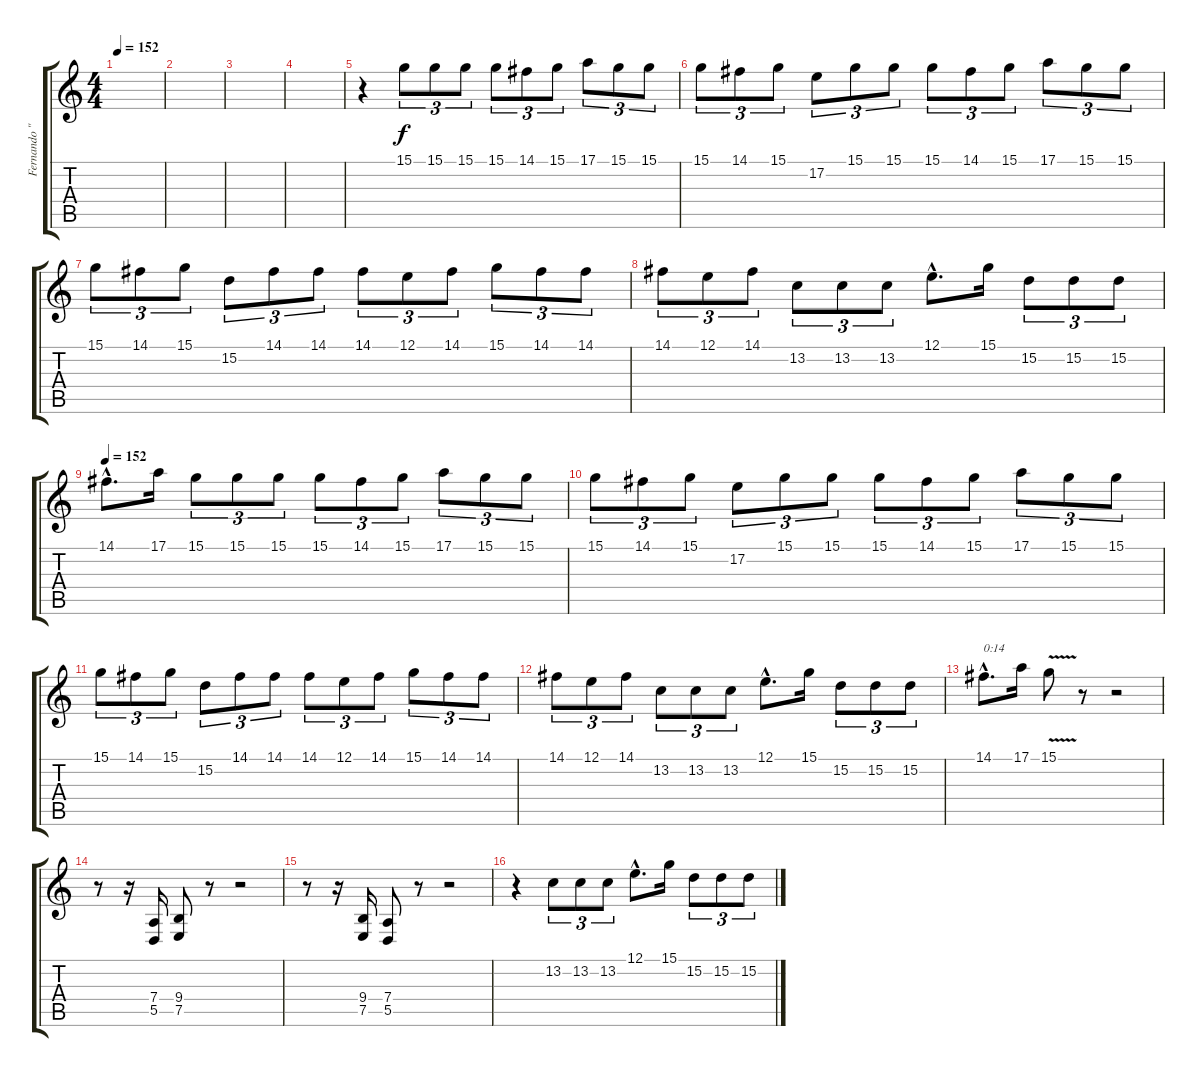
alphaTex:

\track ("Fernando \"Kuma\" Lagos" "Fernando \"") {instrument violin}
\staff {score tabs}
\tuning (E4 B3 G3 D3 A2 E2) {hide}
\ts (4 4)
\tempo 152
\clef g2
\ks c
|
|
|
|
r.4 15.1.8{tu (3 2)} 15.1.8{tu (3 2)} 15.1.8{tu (3 2)} 15.1.8{tu (3 2)} 14.1.8{tu (3 2)} 15.1.8{tu (3 2)} 17.1.8{tu (3 2)} 15.1.8{tu (3 2)} 15.1.8{tu (3 2)} |
15.1.8{tu (3 2)} 14.1.8{tu (3 2)} 15.1.8{tu (3 2)} 17.2.8{tu (3 2)} 15.1.8{tu (3 2)} 15.1.8{tu (3 2)} 15.1.8{tu (3 2)} 14.1.8{tu (3 2)} 15.1.8{tu (3 2)} 17.1.8{tu (3 2)} 15.1.8{tu (3 2)} 15.1.8{tu (3 2)} |
15.1.8{tu (3 2)} 14.1.8{tu (3 2)} 15.1.8{tu (3 2)} 15.2.8{tu (3 2)} 14.1.8{tu (3 2)} 14.1.8{tu (3 2)} 14.1.8{tu (3 2)} 12.1.8{tu (3 2)} 14.1.8{tu (3 2)} 15.1.8{tu (3 2)} 14.1.8{tu (3 2)} 14.1.8{tu (3 2)} |
14.1.8{tu (3 2)} 12.1.8{tu (3 2)} 14.1.8{tu (3 2)} 13.2.8{tu (3 2)} 13.2.8{tu (3 2)} 13.2.8{tu (3 2)} 12.1{hac}.8{d} 15.1.16 15.2.8{tu (3 2)} 15.2.8{tu (3 2)} 15.2.8{tu (3 2)} |
\tempo 152
14.1{hac}.8{d} 17.1.16 15.1.8{tu (3 2)} 15.1.8{tu (3 2)} 15.1.8{tu (3 2)} 15.1.8{tu (3 2)} 14.1.8{tu (3 2)} 15.1.8{tu (3 2)} 17.1.8{tu (3 2)} 15.1.8{tu (3 2)} 15.1.8{tu (3 2)} |
15.1.8{tu (3 2)} 14.1.8{tu (3 2)} 15.1.8{tu (3 2)} 17.2.8{tu (3 2)} 15.1.8{tu (3 2)} 15.1.8{tu (3 2)} 15.1.8{tu (3 2)} 14.1.8{tu (3 2)} 15.1.8{tu (3 2)} 17.1.8{tu (3 2)} 15.1.8{tu (3 2)} 15.1.8{tu (3 2)} |
15.1.8{tu (3 2)} 14.1.8{tu (3 2)} 15.1.8{tu (3 2)} 15.2.8{tu (3 2)} 14.1.8{tu (3 2)} 14.1.8{tu (3 2)} 14.1.8{tu (3 2)} 12.1.8{tu (3 2)} 14.1.8{tu (3 2)} 15.1.8{tu (3 2)} 14.1.8{tu (3 2)} 14.1.8{tu (3 2)} |
14.1.8{tu (3 2)} 12.1.8{tu (3 2)} 14.1.8{tu (3 2)} 13.2.8{tu (3 2)} 13.2.8{tu (3 2)} 13.2.8{tu (3 2)} 12.1{hac}.8{d} 15.1.16 15.2.8{tu (3 2)} 15.2.8{tu (3 2)} 15.2.8{tu (3 2)} |
14.1{hac}.8{d txt "0:14"} 17.1.16 15.1{v}.8 r.8 r.2 |
r.8 r.16 (7.4 5.5).16 (9.4 7.5).8 r.8 r.2 |
r.8 r.16 (9.4 7.5).16 (7.4 5.5).8 r.8 r.2 |
r.4 13.2.8{tu (3 2)} 13.2.8{tu (3 2)} 13.2.8{tu (3 2)} 12.1{hac}.8{d} 15.1.16 15.2.8{tu (3 2)} 15.2.8{tu (3 2)} 15.2.8{tu (3 2)}
